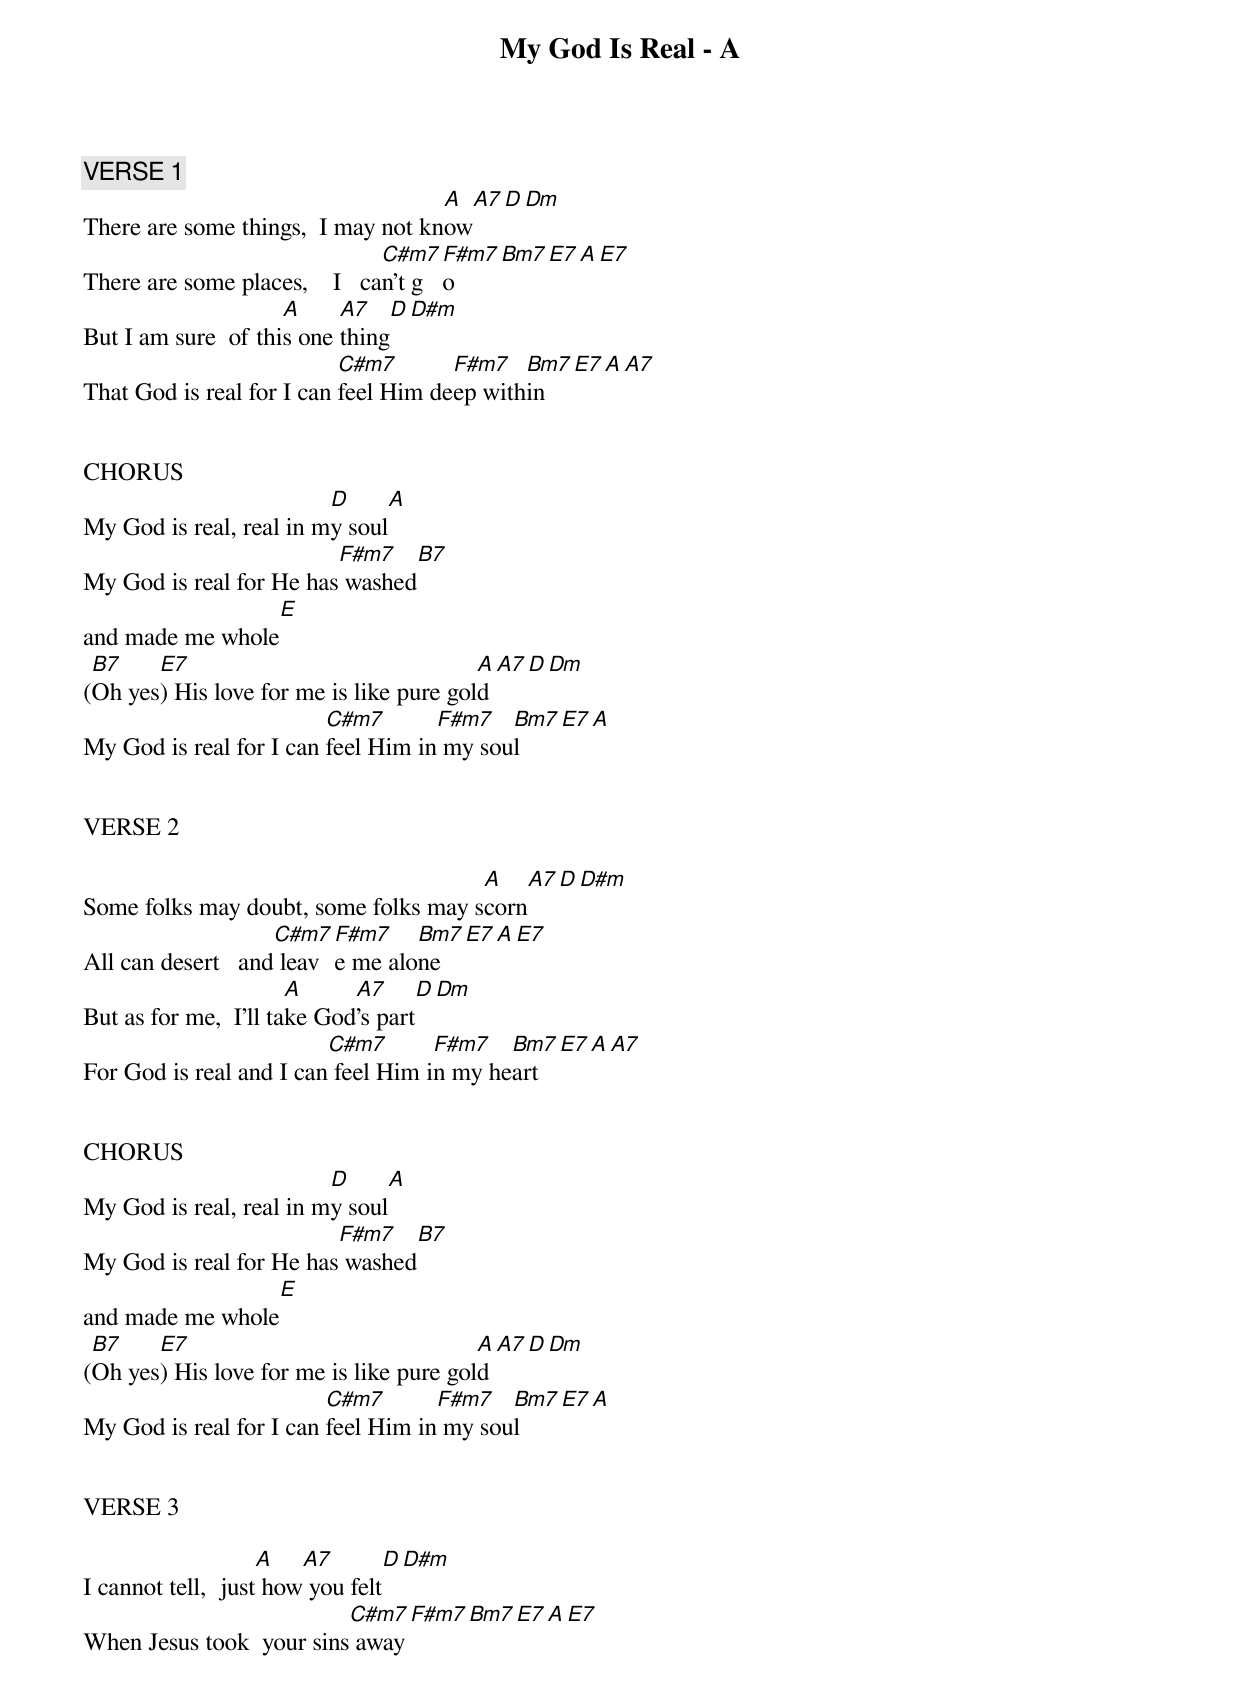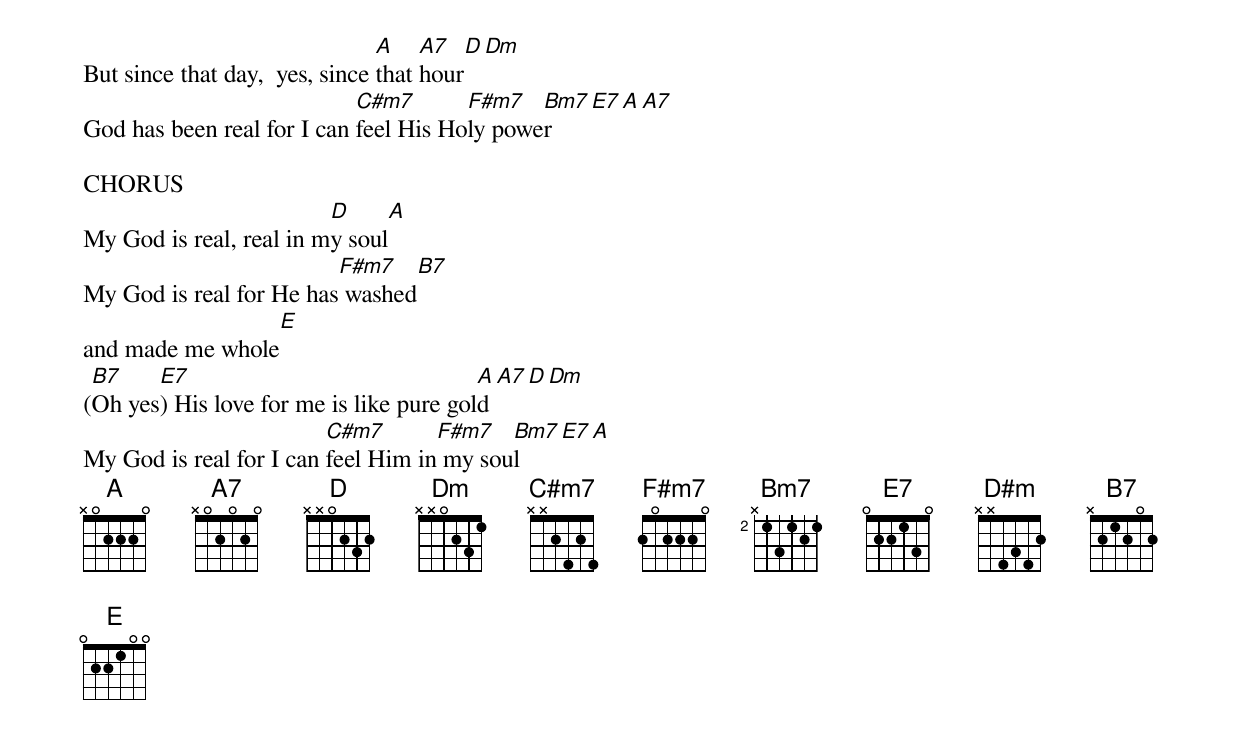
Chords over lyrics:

My God Is Real - A

VERSE 1
                                    A          A7                     D  Dm
There are some things,  I may not know
                                C#m7 F#m7 Bm7 E7       A    E7
There are some places,    I   can't go
                     A     A7                       D   D#m
But I am sure  of this one thing
                           C#m7       F#m7   Bm7             E7               A   A7
That God is real for I can feel Him deep within


CHORUS
                         D                                A
My God is real, real in my soul
                         F#m7                        B7
My God is real for He has washed
	          E
and made me whole
 B7    E7                                A    A7                      D  Dm
(Oh yes) His love for me is like pure gold
                         C#m7       F#m7   Bm7             E7               A
My God is real for I can feel Him in my soul


VERSE 2

                                      A       A7                                   D  D#m
Some folks may doubt, some folks may scorn
                    C#m7 F#m7    Bm7     E7      A    E7
All can desert   and leave me alone
                       A     A7                               D   Dm
But as for me,  I'll take God's part
                         C#m7       F#m7   Bm7             E7           A    A7
For God is real and I can feel Him in my heart


CHORUS
                         D                                A
My God is real, real in my soul
                         F#m7                        B7
My God is real for He has washed
	          E
and made me whole
 B7    E7                                A    A7                      D  Dm
(Oh yes) His love for me is like pure gold
                         C#m7       F#m7   Bm7             E7               A
My God is real for I can feel Him in my soul


VERSE 3

                    A   A7                             D  D#m
I cannot tell,  just how you felt
                          C#m7 F#m7   Bm7  E7 A    E7
When Jesus took  your sins away
                                A    A7                                D   Dm
But since that day,  yes, since that hour
                            C#m7       F#m7   Bm7           E7               A    A7
God has been real for I can feel His Holy power

CHORUS
                         D                                A
My God is real, real in my soul
                         F#m7                        B7
My God is real for He has washed
	          E
and made me whole
 B7    E7                                A    A7                      D  Dm
(Oh yes) His love for me is like pure gold
                         C#m7       F#m7   Bm7             E7               A
My God is real for I can feel Him in my soul
